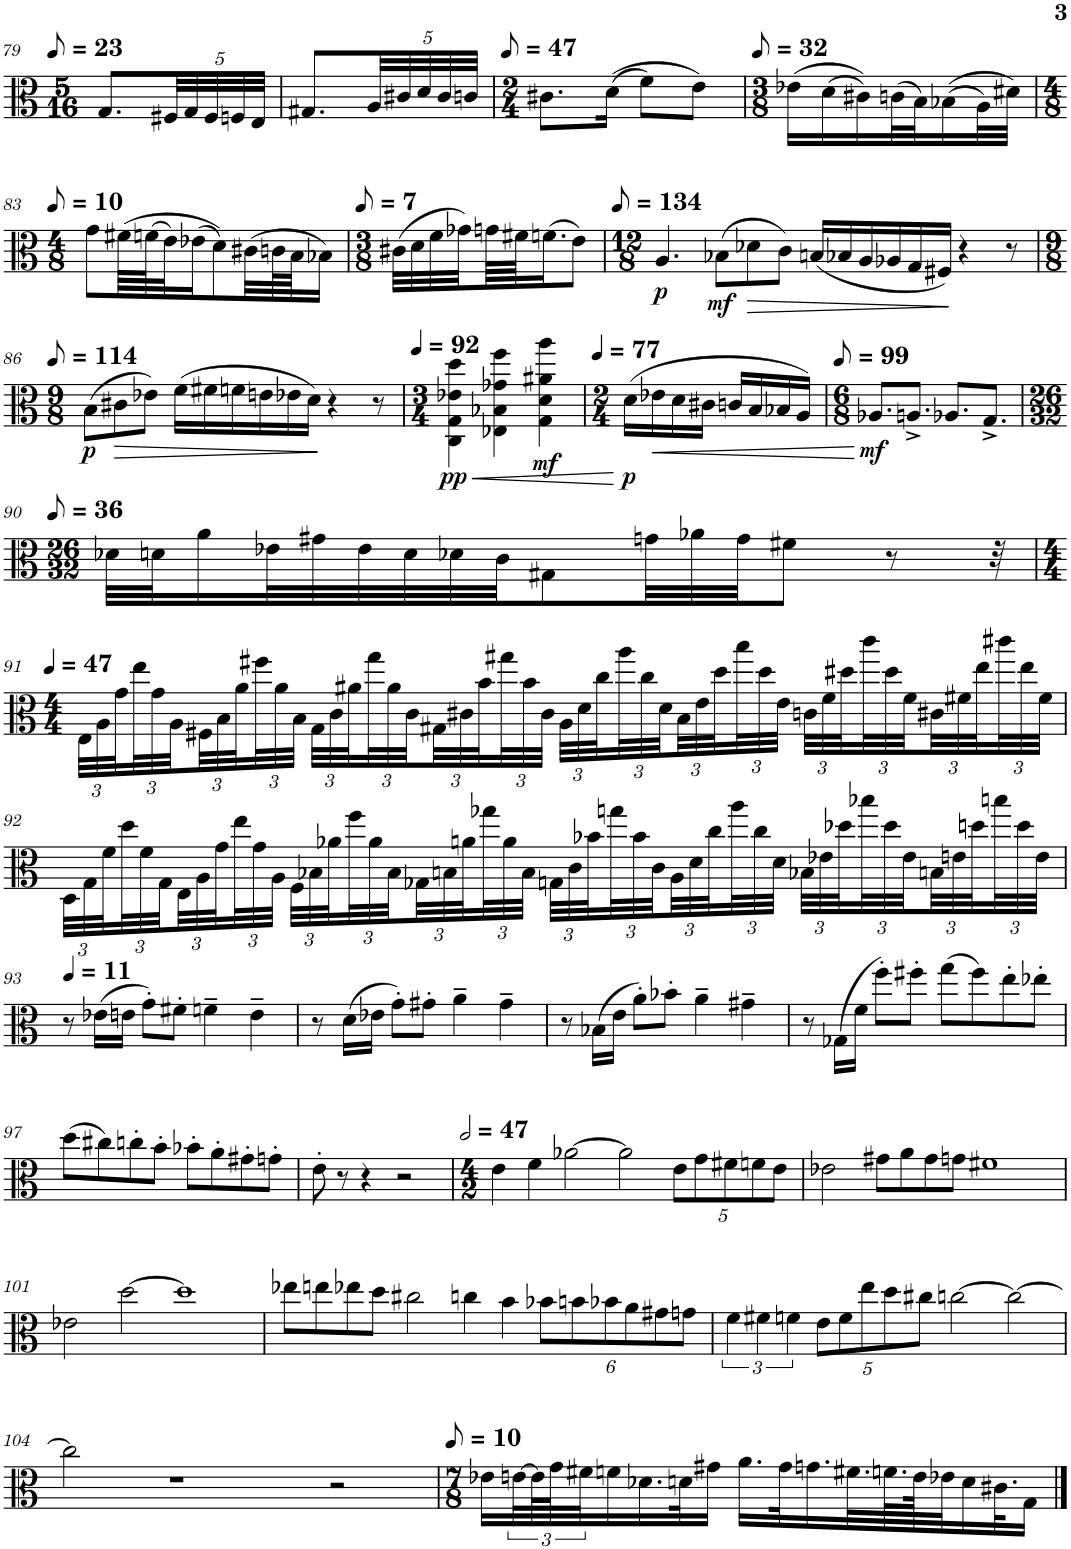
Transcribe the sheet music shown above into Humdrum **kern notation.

**kern	**dynam
*part1	*part1
*staff1	*staff1
*I"Viola	*
*I'Vla.	*
!!LO:PB:g=z
*clefC3	*
*k[]	*
*M5/16	*
*MM12	*
=79	=79
8.G/L	.
*Xbrackettup	*
40F#X/LL	.
40G/	.
40F#/	.
40Fn/	.
40E/JJJ	.
=80	=80
8.G#X/L	.
40A/LL	.
40c#X/	.
40d/	.
40c#/	.
40cn/JJJ	.
=81	=81
*M2/4	*
*MM24	*
8.c#X\L	.
((16d\Jk	.
8f\L)	.
8e\J)	.
=82	=82
*M3/8	*
*MM16	*
(16e-X\LL	.
(16d\	.
16c#X\))	.
(32cn\L	.
32B\J)	.
((16B-X\	.
32A\L)	.
32d#X\JJJ)	.
!!LO:LB:g=z
=83	=83
*M4/8	*
*MM5	*
8g\L	.
(64f#X\LLL	.
(64fn\J	.
32e\J)	.
(16e-X\J	.
8d\))	.
(32c#X\LL	.
64cn\L	.
64B\JJ	.
16B-X\JJ)	.
=84	=84
*M3/8	*
*MM4	*
(32c#X\LLL	.
32d\	.
32f\	.
32g-X\)	.
64gn\L	.
64f#X\JJ	.
(16.fn\J	.
8e\J)	.
=85	=85
*M12/8	*
*MM67	*
!	!LO:DY:b
4.A/	p
!	!LO:DY:b
(8B-X\L	mf
!	!LO:HP:b
8d-X\	>
8c\J)	.
(16Bn/LL	.
16B-X/	.
16A/	.
16A-X/	.
16G/	.
16F#X/JJ)	.
4r	]
8r	.
!!LO:LB:g=z
=86	=86
*M9/8	*
*MM57	*
!	!LO:DY:b
(8B\L	p
!	!LO:HP:b
8c#X\	>
8e-X\J)	.
(16f\LL	.
16f#X\	.
16fn\	.
16en\	.
16e-X\	.
16d\JJ)	.
4r	]
8r	.
=87	=87
*M3/4	*
*MM92	*
!	!LO:HP:b
!	!LO:DY:n=1:b
4C\ 4G\ 4e-X\ 4dd\	< pp
4E-X\ 4B-X\ 4g-X\ 4ff\	.
!	!LO:DY:n=2:b
4G\ 4d\ 4a#X\ 4aa\	mf
.	[
=88	=88
*M2/4	*
*MM77	*
!	!LO:DY:b
(16d\LL	p
!	!LO:HP:b
16e-X\	<
16d\	.
16c#X\JJ	.
16cn/LL	.
16B/	.
16B-X/	.
16A/JJ)	.
.	[
=89	=89
*M6/8	*
*MM50	*
!	!LO:DY:b
8.A-X/L	mf
8.An^/J	.
8.A-X/L	.
8.G^/J	.
!!LO:LB:g=z
=90	=90
*M26/32	*
*MM18	*
32d-X\LLL	.
32dn\J	.
16a\	.
32e-X\L	.
32g#X\	.
32e-\	.
32d\	.
32d-X\	.
32c\JJ	.
8G#X\	.
32gn\LL	.
32a-X\	.
32g\JJ	.
8f#X\J	.
8r	.
32r	.
!!LO:LB:g=z
=91	=91
*M4/4	*
*MM47	*
48E\LLL	.
48A\	.
48g\	.
48ee\	.
48g\	.
48A\	.
48F#X\	.
48B\	.
48a\	.
48ff#X\	.
48a\	.
48B\JJJ	.
48G\LLL	.
48c\	.
48a#X\	.
48gg\	.
48a#\	.
48c\	.
48G#X\	.
48c#X\	.
48b\	.
48gg#X\	.
48b\	.
48c#\JJJ	.
48A\LLL	.
48d\	.
48cc\	.
48aa\	.
48cc\	.
48d\	.
48B\	.
48e\	.
48dd\	.
48bb\	.
48dd\	.
48e\JJJ	.
48cn\LLL	.
48f\	.
48dd#X\	.
48ccc\	.
48dd#\	.
48f\	.
48c#X\	.
48f#X\	.
48ee\	.
48ccc#X\	.
48ee\	.
48f#\JJJ	.
!!LO:LB:g=z
=92	=92
48D\LLL	.
48G\	.
48f\	.
48dd\	.
48f\	.
48G\	.
48E\	.
48A\	.
48g\	.
48ee\	.
48g\	.
48A\JJJ	.
48F\LLL	.
48B-X\	.
48a-X\	.
48ff\	.
48a-\	.
48B-\	.
48G-X\	.
48Bn\	.
48an\	.
48gg-X\	.
48a\	.
48B\JJJ	.
48Gn\LLL	.
48c\	.
48b-X\	.
48ggn\	.
48b-\	.
48c\	.
48A\	.
48d\	.
48cc\	.
48aa\	.
48cc\	.
48d\JJJ	.
48B-X\LLL	.
48e-X\	.
48dd-X\	.
48bb-X\	.
48dd-\	.
48e-\	.
48Bn\	.
48en\	.
48ddn\	.
48bbn\	.
48dd\	.
48e\JJJ	.
!!LO:LB:g=z
=93	=93
*MM11	*
8r	.
(16e-X\LL	.
16en\JJ	.
8g'\L)	.
8f#X'\J	.
4fn~\	.
4e~\	.
=94	=94
8r	.
(16d\LL	.
16e-X\JJ	.
8g'\L)	.
8g#X'\J	.
4a~\	.
4g#~\	.
=95	=95
8r	.
(16B-X\LL	.
16e\JJ	.
8a'\L)	.
8b-X'\J	.
4a~\	.
4g#X~\	.
=96	=96
8r	.
(16G-X\LL	.
16f\JJ	.
8ff'\L)	.
8ff#X'\J	.
(8gg\L	.
8ff#\)	.
8ee'\	.
8ee-X'\J	.
!!LO:LB:g=z
=97	=97
(8dd\L	.
8cc#X\)	.
8ccn'\	.
8b'\J	.
8b-X'\L	.
8a'\	.
8g#X'\	.
8gn'\J	.
=98	=98
8e'\	.
8r	.
4r	.
2r	.
=99	=99
*M4/2	*
*MM94	*
4e\	.
4f\	.
[2a-X\	.
2a-\]	.
10e\L	.
10g\	.
10f#X\	.
10fn\	.
10e\J	.
=100	=100
2e-X\	.
8g#X\L	.
8a\	.
8g#\	.
8gn\J	.
1f#X	.
!!LO:LB:g=z
=101	=101
2e-X\	.
[2dd\	.
1dd]	.
=102	=102
8ee-X\L	.
8een\	.
8ee-X\	.
8dd\J	.
2cc#X\	.
4ccn\	.
4b\	.
12b-X\L	.
12bn\	.
12b-X\	.
12a\	.
12g#X\	.
12gn\J	.
=103	=103
*brackettup	*
6f\	.
6f#X\	.
6fn\	.
*Xbrackettup	*
10e\L	.
10f\	.
10ee\	.
10dd\	.
10cc#X\J	.
[2ccn\	.
2cc\_	.
!!LO:LB:g=z
=104	=104
2cc\]	.
1r	.
2r	.
=105	=105
*M7/8	*
*MM5	*
16e-X\LL	.
*brackettup	*
[48en\L	.
96e\L]	.
96g\J	.
48f#X\J	.
16fn\	.
16.d-X\	.
32dn\K	.
16g#X\JJ	.
16.a\LL	.
32g#\K	.
16.gn\	.
32.f#X\L	.
64.fn\L	.
128e\JK	.
32e-X\J	.
16d\	.
32.c#X\K	.
16G\JJ	.
==	==
*-	*-
